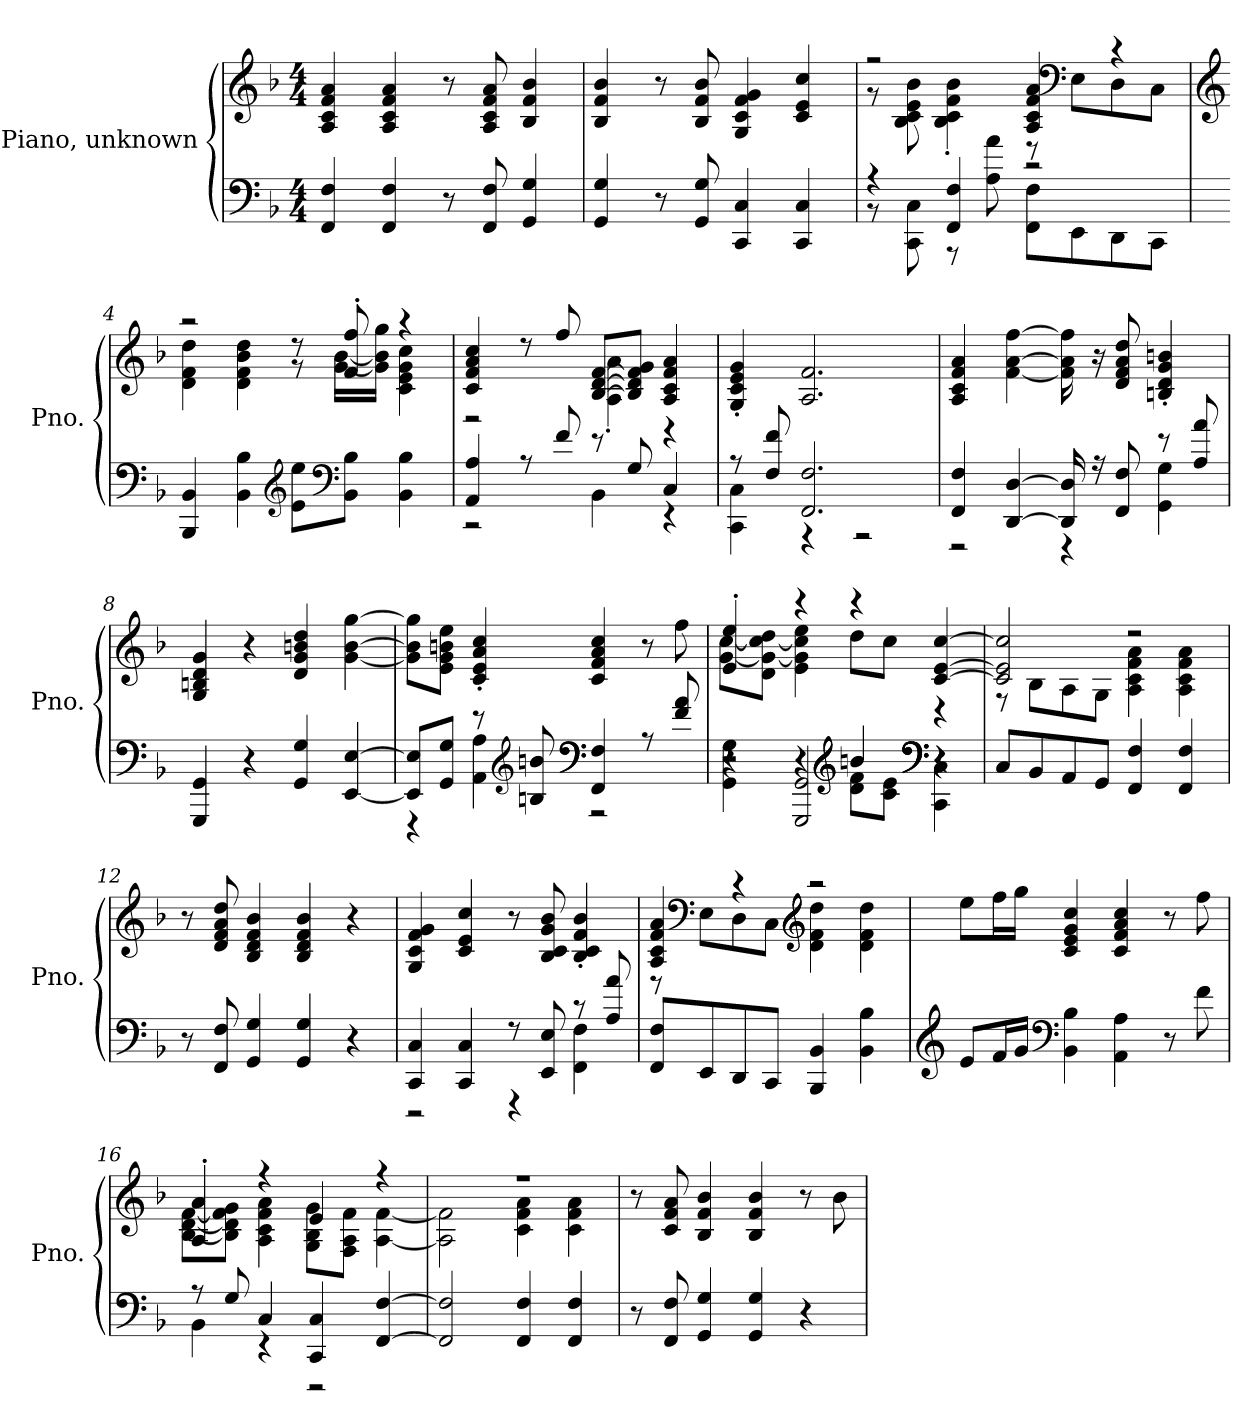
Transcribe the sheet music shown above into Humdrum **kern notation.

**kern	**kern
*part1	*part1
*staff2	*staff1
*I"Piano, unknown	*
*I'Pno.	*
*clefF4	*clefG2
*k[b-]	*k[b-]
*M4/4	*M4/4
*MM120	*MM120
=1	=1
4FF/ 4F/	4A/ 4c/ 4f/ 4a/
4FF/ 4F/	4A/ 4c/ 4f/ 4a/
8r	8r
8FF/ 8F/	8A/ 8c/ 8f/ 8a/
4GG/ 4G/	4B-/ 4f/ 4b-/
=2	=2
4GG/ 4G/	4B-/ 4f/ 4b-/
8r	8r
8GG/ 8G/	8B-/ 8f/ 8b-/
4CC/ 4C/	4G/ 4c/ 4f/ 4g/
4CC/ 4C/	4c/ 4e/ 4cc/
=3	=3
*^	*^
4r	8r	2r	8r
.	8CC\ 8C\	.	8B-\ 8c\ 8e\ 8b-\
4FF/ 4F/	8r	.	4B-\' 4c\' 4f\' 4b-\'
.	8A\ 8a\	.	.
2r	8FF\ 8F\L	4A/ 4c/ 4f/ 4a/	8r
*	*	*clefF4	*
.	8EE\	.	8E\L
.	8DD\	4r	8D\
.	8CC\J	.	8C\J
*v	*v	*	*
=4	=4	=4
*	*clefG2	*
4BBB-/ 4BB-/	2r	4d\ 4f\ 4dd\
4BB-\ 4B-\	.	4d\ 4f\ 4b-\ 4dd\
*clefG2	*	*
8e\ 8ee\L	8r	8r
*clefF4	*	*
8BB-\ 8B-\J	8f/' 8ff/'	[16g\ [16b-\LL
.	.	16g\] 16b-\] 16gg\JJ
4BB-\ 4B-\	4r	4c\ 4e\ 4g\ 4cc\
!!LO:LB:g=z	!!
=5	=5	=5
*^	*	*
4AA/ 4A/	2r	4c/ 4f/ 4a/ 4cc/	2r
8r	.	8r	.
8f/	.	8ff/	.
8r	4BB-\	[8B-/ [8d/ [8f/L	4A\' 4a\'
8G/	.	8B-/] 8d/] 8f/] 8g/J	.
4C/	4r	4A/ 4c/ 4f/ 4a/	4r
*	*	*v	*v
=6	=6	=6
8r	4CC\ 4C\	4G/' 4c/' 4e/' 4g/'
8F/ 8f/	.	.
2.FF/ 2.F/	4r	2.A/ 2.f/
.	2r	.
=7	=7	=7
4FF/ 4F/	2r	4A/ 4c/ 4f/ 4a/
[4DD/ [4D/	.	[4f\ [4a\ [4ff\
16DD/] 16D/]	4r	16f\] 16a\] 16ff\]
16r	.	16r
8FF/ 8F/	.	8d/ 8f/ 8a/ 8dd/
8r	4GG\ 4G\	4Bn/' 4d/' 4g/' 4bn/'
8A/ 8a/	.	.
*v	*v	*
=8	=8
4GGG/ 4GG/	4G/ 4Bn/ 4d/ 4g/
4r	4r
4GG/ 4G/	4d/ 4g/ 4bn/ 4dd/
[4EE/ [4E/	[4g\ [4b\ [4gg\
=9	=9
*^	*
8EE/] 8E/]L	4r	8g\] 8b\] 8gg\]L
8GG/ 8G/J	.	8e\ 8g\ 8bn\ 8ee\J
8r	4AA\ 4A\	4c/' 4e/' 4a/' 4cc/'
*clefG2	*	*
8Bn/ 8bn/	.	.
*clefF4	*	*
4FF/ 4F/	2r	4c/ 4f/ 4a/ 4cc/
8r	.	8r
8f/ 8a/	.	8ff\
!!LO:LB:g=z
=10	=10	=10
*	*^	*^
2r	4GG\ 4G\	4r	4e/' 4ee/'	[8g\ [8cc\L
.	.	.	.	8d\ 8g\_ 8cc\_ 8dd\J
.	4r	2GGG/ 2GG/	4r	4e\ 4g\] 4cc\] 4ee\
*clefG2	*	*	*	*
4bn/	8d\ 8f\L	.	4r	8dd\L
.	8c\ 8e\J	.	.	8cc\J
*clefF4	*	*	*	*
4r	4CC\ 4C\	4r	[4c/ [4e/ [4cc/	4r
*v	*v	*v	*	*
=11	=11	=11
8C/L	2c/] 2e/] 2cc/]	8r
8BB-/	.	8B-\L
8AA/	.	8A\
8GG/J	.	8G\J
4FF/ 4F/	2r	4A\ 4c\ 4f\ 4a\
4FF/ 4F/	.	4A\ 4c\ 4f\ 4a\
*	*v	*v
=12	=12
8r	8r
8FF/ 8F/	8d/ 8f/ 8a/ 8dd/
4GG/ 4G/	4B-/ 4d/ 4f/ 4b-/
4GG/ 4G/	4B-/ 4d/ 4f/ 4b-/
4r	4r
=13	=13
*^	*
4CC/ 4C/	2r	4G/ 4c/ 4f/ 4g/
4CC/ 4C/	.	4c/ 4e/ 4cc/
8r	4r	8r
8EE/ 8E/	.	8B-/ 8c/ 8g/ 8b-/
8r	4FF\ 4F\	4B-/' 4c/' 4f/' 4b-/'
8A/ 8a/	.	.
*v	*v	*
!!LO:LB:g=z
=14	=14
*	*^
8FF/ 8F/L	4A/ 4c/ 4f/ 4a/	8r
*	*clefF4	*
8EE/	.	8E\L
8DD/	4r	8D\
8CC/J	.	8C\J
*	*clefG2	*
4BBB-/ 4BB-/	2r	4d\ 4f\ 4dd\
4BB-\ 4B-\	.	4d\ 4f\ 4dd\
*	*v	*v
=15	=15
*clefG2	*
8e/L	8ee\L
16f/L	16ff\L
16g/JJ	16gg\JJ
*clefF4	*
4BB-\ 4B-\	4c/ 4e/ 4g/ 4cc/
4AA\ 4A\	4c/ 4f/ 4a/ 4cc/
8r	8r
8f\	8ff\
=16	=16
*^	*^
8r	4BB-\	4A/' 4a/'	[8B-\ [8d\ [8f\L
8G/	.	.	8B-\] 8d\] 8f\] 8g\J
4C/	4r	4r	4A\ 4c\ 4f\ 4a\
4CC/ 4C/	2r	4e/	8G\ 8B-\ 8g\L
.	.	.	8F\ 8A\ 8f\J
[4FF/ [4F/	.	4r	[4A\ [4f\
*v	*v	*	*
=17	=17	=17
2FF/] 2F/]	1r	2A\] 2f\]
4FF/ 4F/	.	4c\ 4f\ 4a\
4FF/ 4F/	.	4c\ 4f\ 4a\
*	*v	*v
!!LO:LB:g=z
=18	=18
8r	8r
8FF/ 8F/	8c/ 8f/ 8a/
4GG/ 4G/	4B-/ 4f/ 4b-/
4GG/ 4G/	4B-/ 4f/ 4b-/
4r	8r
.	8b-\
=	=
*-	*-
